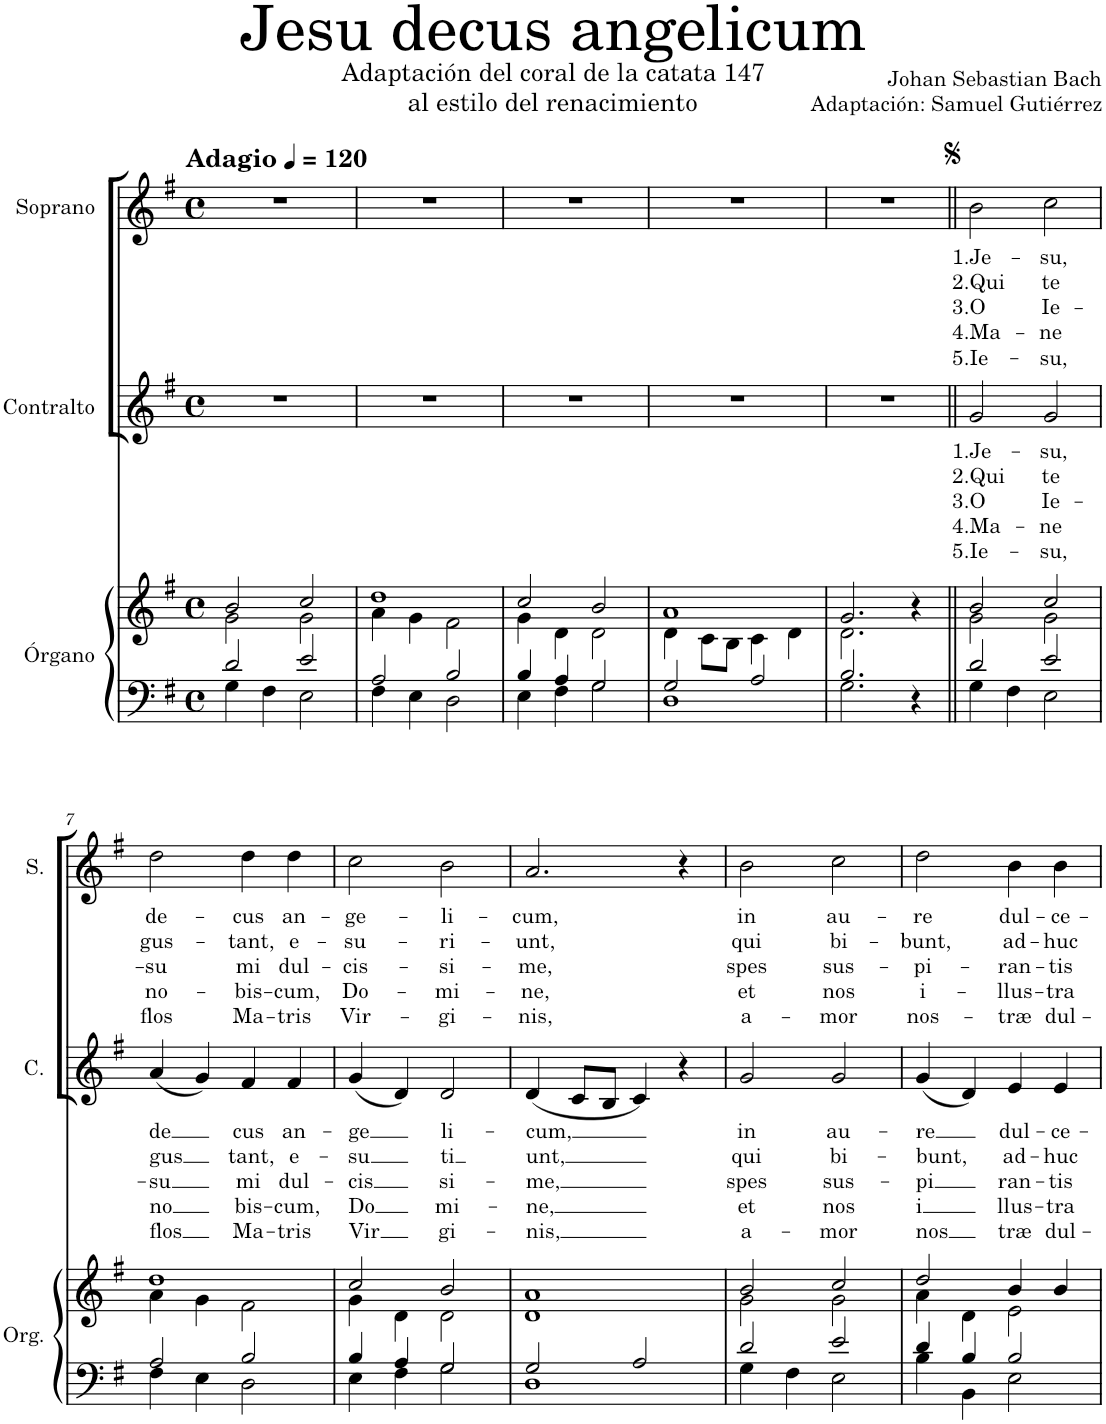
**kern	**kern	**kern	**text	**text	**text	**text	**text	**kern	**text	**text	**text	**text	**text
*part3	*part3	*part2	*part2	*part2	*part2	*part2	*part2	*part1	*part1	*part1	*part1	*part1	*part1
*staff4	*staff3	*staff2	*staff2	*staff2	*staff2	*staff2	*staff2	*staff1	*staff1	*staff1	*staff1	*staff1	*staff1
*I"Órgano	*	*I"Contralto	*	*	*	*	*	*I"Soprano	*	*	*	*	*
*	*	*I'C.	*	*	*	*	*	*I'S.	*	*	*	*	*
*clefF4	*clefG2	*clefG2	*	*	*	*	*	*clefG2	*	*	*	*	*
*k[f#]	*k[f#]	*k[f#]	*	*	*	*	*	*k[f#]	*	*	*	*	*
*M4/4	*M4/4	*M4/4	*	*	*	*	*	*M4/4	*	*	*	*	*
*met(c)	*met(c)	*met(c)	*	*	*	*	*	*met(c)	*	*	*	*	*
*MM120	*MM120	*MM120	*	*	*	*	*	*MM120	*	*	*	*	*
=1	=1	=1	=1	=1	=1	=1	=1	=1	=1	=1	=1	=1	=1
*^	*^	*	*	*	*	*	*	*	*	*	*	*	*
!	!	!	!	!	!	!	!	!	!	!LO:TX:a:B:t=Adagio	!	!	!	!	!
2d/	4G\	2b/	2g\	1r	.	.	.	.	.	1r	.	.	.	.	.
.	4F#\	.	.	.	.	.	.	.	.	.	.	.	.	.	.
2e/	2E\	2cc/	2g\	.	.	.	.	.	.	.	.	.	.	.	.
=2	=2	=2	=2	=2	=2	=2	=2	=2	=2	=2	=2	=2	=2	=2	=2
2A/	4F#\	1dd	4a\	1r	.	.	.	.	.	1r	.	.	.	.	.
.	4E\	.	4g\	.	.	.	.	.	.	.	.	.	.	.	.
2B/	2D\	.	2f#\	.	.	.	.	.	.	.	.	.	.	.	.
=3	=3	=3	=3	=3	=3	=3	=3	=3	=3	=3	=3	=3	=3	=3	=3
4B/	4E\	2cc/	4g\	1r	.	.	.	.	.	1r	.	.	.	.	.
4A/	4F#\	.	4d\	.	.	.	.	.	.	.	.	.	.	.	.
2G/	2G\	2b/	2d\	.	.	.	.	.	.	.	.	.	.	.	.
=4	=4	=4	=4	=4	=4	=4	=4	=4	=4	=4	=4	=4	=4	=4	=4
2G/	1D	1a	4d\	1r	.	.	.	.	.	1r	.	.	.	.	.
.	.	.	8c\L	.	.	.	.	.	.	.	.	.	.	.	.
.	.	.	8B\J	.	.	.	.	.	.	.	.	.	.	.	.
2A/	.	.	4c\	.	.	.	.	.	.	.	.	.	.	.	.
.	.	.	4d\	.	.	.	.	.	.	.	.	.	.	.	.
=5	=5	=5	=5	=5	=5	=5	=5	=5	=5	=5	=5	=5	=5	=5	=5
2.B/	2.G\	2.g/	2.d\	1r	.	.	.	.	.	1r	.	.	.	.	.
4r	4ryy	4r	4ryy	.	.	.	.	.	.	.	.	.	.	.	.
=6||	=6||	=6||	=6||	=6||	=6||	=6||	=6||	=6||	=6||	=6||	=6||	=6||	=6||	=6||	=6||
!	!	!	!	!	!LO:LY:b	!LO:LY:b	!LO:LY:b	!LO:LY:b	!LO:LY:b	!	!LO:LY:b	!LO:LY:b	!LO:LY:b	!LO:LY:b	!LO:LY:b
2d/	4G\	2b/	2g\	2g/	1.Je-	2.Qui	3.O	4.Ma-	5.Ie-	2b\	1.Je-	2.Qui	3.O	4.Ma-	5.Ie-
.	4F#\	.	.	.	.	.	.	.	.	.	.	.	.	.	.
!	!	!	!	!	!LO:LY:b	!LO:LY:b	!LO:LY:b	!LO:LY:b	!LO:LY:b	!	!LO:LY:b	!LO:LY:b	!LO:LY:b	!LO:LY:b	!LO:LY:b
2e/	2E\	2cc/	2g\	2g/	-su,	te	Ie-	-ne	-su,	2cc\	-su,	te	Ie-	-ne	-su,
!!LO:LB:g=z
=7	=7	=7	=7	=7	=7	=7	=7	=7	=7	=7	=7	=7	=7	=7	=7
!	!	!	!	!	!LO:LY:b	!LO:LY:b	!LO:LY:b	!LO:LY:b	!LO:LY:b	!	!LO:LY:b	!LO:LY:b	!LO:LY:b	!LO:LY:b	!LO:LY:b
2A/	4F#\	1dd	4a\	(4a/	de	gus	-su	no	flos	2dd\	de-	gus-	-su	no-	flos
.	4E\	.	4g\	4g/)	.	.	.	.	.	.	.	.	.	.	.
!	!	!	!	!	!LO:LY:b	!LO:LY:b	!LO:LY:b	!LO:LY:b	!LO:LY:b	!	!LO:LY:b	!LO:LY:b	!LO:LY:b	!LO:LY:b	!LO:LY:b
2B/	2D\	.	2f#\	4f#/	cus	tant,	mi	bis-	Ma-	4dd\	-cus	-tant,	mi	-bis-	Ma-
!	!	!	!	!	!LO:LY:b	!LO:LY:b	!LO:LY:b	!LO:LY:b	!LO:LY:b	!	!LO:LY:b	!LO:LY:b	!LO:LY:b	!LO:LY:b	!LO:LY:b
.	.	.	.	4f#/	an-	e-	dul-	-cum,	-tris	4dd\	an-	e-	dul-	-cum,	-tris
=8	=8	=8	=8	=8	=8	=8	=8	=8	=8	=8	=8	=8	=8	=8	=8
!	!	!	!	!	!LO:LY:b	!LO:LY:b	!LO:LY:b	!LO:LY:b	!LO:LY:b	!	!LO:LY:b	!LO:LY:b	!LO:LY:b	!LO:LY:b	!LO:LY:b
4B/	4E\	2cc/	4g\	(4g/	-ge	-su	-cis	Do	Vir	2cc\	-ge-	-su-	-cis-	Do-	Vir-
4A/	4F#\	.	4d\	4d/)	.	.	.	.	.	.	.	.	.	.	.
!	!	!	!	!	!LO:LY:b	!LO:LY:b	!LO:LY:b	!LO:LY:b	!LO:LY:b	!	!LO:LY:b	!LO:LY:b	!LO:LY:b	!LO:LY:b	!LO:LY:b
2G/	2G\	2b/	2d\	2d/	li-	ti	si-	mi-	gi-	2b\	-li-	-ri-	-si-	-mi-	-gi-
=9	=9	=9	=9	=9	=9	=9	=9	=9	=9	=9	=9	=9	=9	=9	=9
!	!	!	!	!	!LO:LY:b	!LO:LY:b	!LO:LY:b	!LO:LY:b	!LO:LY:b	!	!LO:LY:b	!LO:LY:b	!LO:LY:b	!LO:LY:b	!LO:LY:b
2G/	1D	1a	1d	(4d/	-cum,	unt,	-me,	-ne,	-nis,	2.a/	-cum,	-unt,	-me,	-ne,	-nis,
.	.	.	.	8c/L	.	.	.	.	.	.	.	.	.	.	.
.	.	.	.	8B/J	.	.	.	.	.	.	.	.	.	.	.
2A/	.	.	.	4c/)	.	.	.	.	.	.	.	.	.	.	.
.	.	.	.	4r	.	.	.	.	.	4r	.	.	.	.	.
=10	=10	=10	=10	=10	=10	=10	=10	=10	=10	=10	=10	=10	=10	=10	=10
!	!	!	!	!	!LO:LY:b	!LO:LY:b	!LO:LY:b	!LO:LY:b	!LO:LY:b	!	!LO:LY:b	!LO:LY:b	!LO:LY:b	!LO:LY:b	!LO:LY:b
2d/	4G\	2b/	2g\	2g/	in	qui	spes	et	a-	2b\	in	qui	spes	et	a-
.	4F#\	.	.	.	.	.	.	.	.	.	.	.	.	.	.
!	!	!	!	!	!LO:LY:b	!LO:LY:b	!LO:LY:b	!LO:LY:b	!LO:LY:b	!	!LO:LY:b	!LO:LY:b	!LO:LY:b	!LO:LY:b	!LO:LY:b
2e/	2E\	2cc/	2g\	2g/	au-	bi-	sus-	nos	-mor	2cc\	au-	bi-	sus-	nos	-mor
=11	=11	=11	=11	=11	=11	=11	=11	=11	=11	=11	=11	=11	=11	=11	=11
!	!	!	!	!	!LO:LY:b	!LO:LY:b	!LO:LY:b	!LO:LY:b	!LO:LY:b	!	!LO:LY:b	!LO:LY:b	!LO:LY:b	!LO:LY:b	!LO:LY:b
4d/	4B\	2dd/	4a\	(4g/	-re	-bunt,	-pi	i	nos	2dd\	-re	-bunt,	-pi-	i-	nos-
4B/	4BB\	.	4d\	4d/)	.	.	.	.	.	.	.	.	.	.	.
!	!	!	!	!	!LO:LY:b	!LO:LY:b	!LO:LY:b	!LO:LY:b	!LO:LY:b	!	!LO:LY:b	!LO:LY:b	!LO:LY:b	!LO:LY:b	!LO:LY:b
2B/	2E\	4b/	2e\	4e/	dul-	ad-	ran-	llus-	træ	4b\	dul-	ad-	-ran-	-llus-	-træ
!	!	!	!	!	!LO:LY:b	!LO:LY:b	!LO:LY:b	!LO:LY:b	!LO:LY:b	!	!LO:LY:b	!LO:LY:b	!LO:LY:b	!LO:LY:b	!LO:LY:b
.	.	4b/	.	4e/	-ce-	-huc	-tis	-tra	dul-	4b\	-ce-	-huc	-tis	-tra	dul-
*v	*v	*	*	*	*	*	*	*	*	*	*	*	*	*	*
*	*v	*v	*	*	*	*	*	*	*	*	*	*	*	*
=	=	=	=	=	=	=	=	=	=	=	=	=	=
*-	*-	*-	*-	*-	*-	*-	*-	*-	*-	*-	*-	*-	*-
